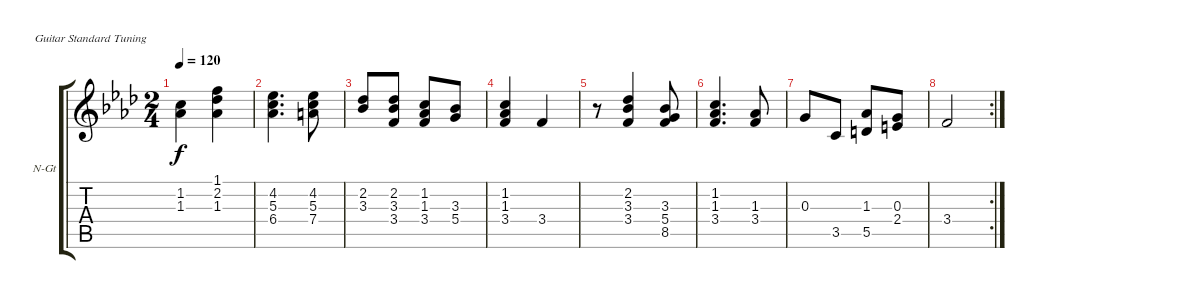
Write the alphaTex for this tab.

\bracketExtendMode groupsimilarinstruments
\firstSystemTrackNameOrientation horizontal
\otherSystemsTrackNameOrientation horizontal
\track ("Guitar" "N-Gt") {instrument acousticguitarnylon}
\staff {score tabs}
\tuning (E4 B3 G3 D3 A2 E2)
\ts (2 4)
\tempo 120
\clef g2
\ks ab
(1.2 1.3).4{dy f} (1.1 2.2 1.3).4 |
(4.2 5.3 6.4).4{d} (4.2 5.3 7.4).8 |
(2.2 3.3).8 (2.2 3.3 3.4).8 (1.2 1.3 3.4).8 (3.3 5.4).8 |
(1.2 1.3 3.4).4 3.4.4 |
r.8{beam invert} (2.2 3.3 3.4).4 (3.3 5.4 8.5).8 |
(1.2 1.3 3.4).4{d} (1.3 3.4).8 |
0.3.8 3.5.8 (1.3 5.5).8 (0.3 2.4).8 |
\rc 2
3.4.2
